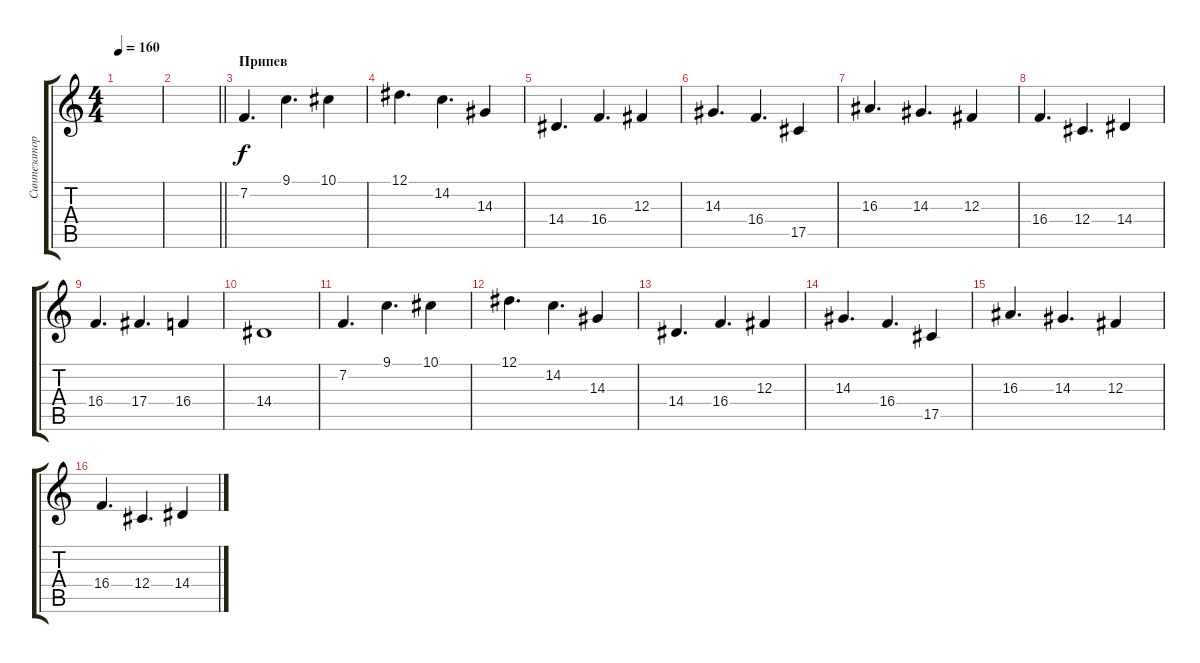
\track ("Синтезатор" "Синтезатор") {instrument stringensemble1}
\staff {score tabs}
\tuning (Eb4 Bb3 Gb3 Db3 Ab2 Eb2) {hide}
\ts (4 4)
\tempo 160
\clef g2
\ks c
|
\barLineRight lightlight
|
\section ("" "Припев")
7.2.4{d} 9.1.4{d} 10.1.4 |
12.1.4{d} 14.2.4{d} 14.3.4 |
14.4.4{d} 16.4.4{d} 12.3.4 |
14.3.4{d} 16.4.4{d} 17.5.4 |
16.3.4{d} 14.3.4{d} 12.3.4 |
16.4.4{d} 12.4.4{d} 14.4.4 |
16.4.4{d} 17.4.4{d} 16.4.4 |
14.4.1 |
7.2.4{d} 9.1.4{d} 10.1.4 |
12.1.4{d} 14.2.4{d} 14.3.4 |
14.4.4{d} 16.4.4{d} 12.3.4 |
14.3.4{d} 16.4.4{d} 17.5.4 |
16.3.4{d} 14.3.4{d} 12.3.4 |
16.4.4{d} 12.4.4{d} 14.4.4
